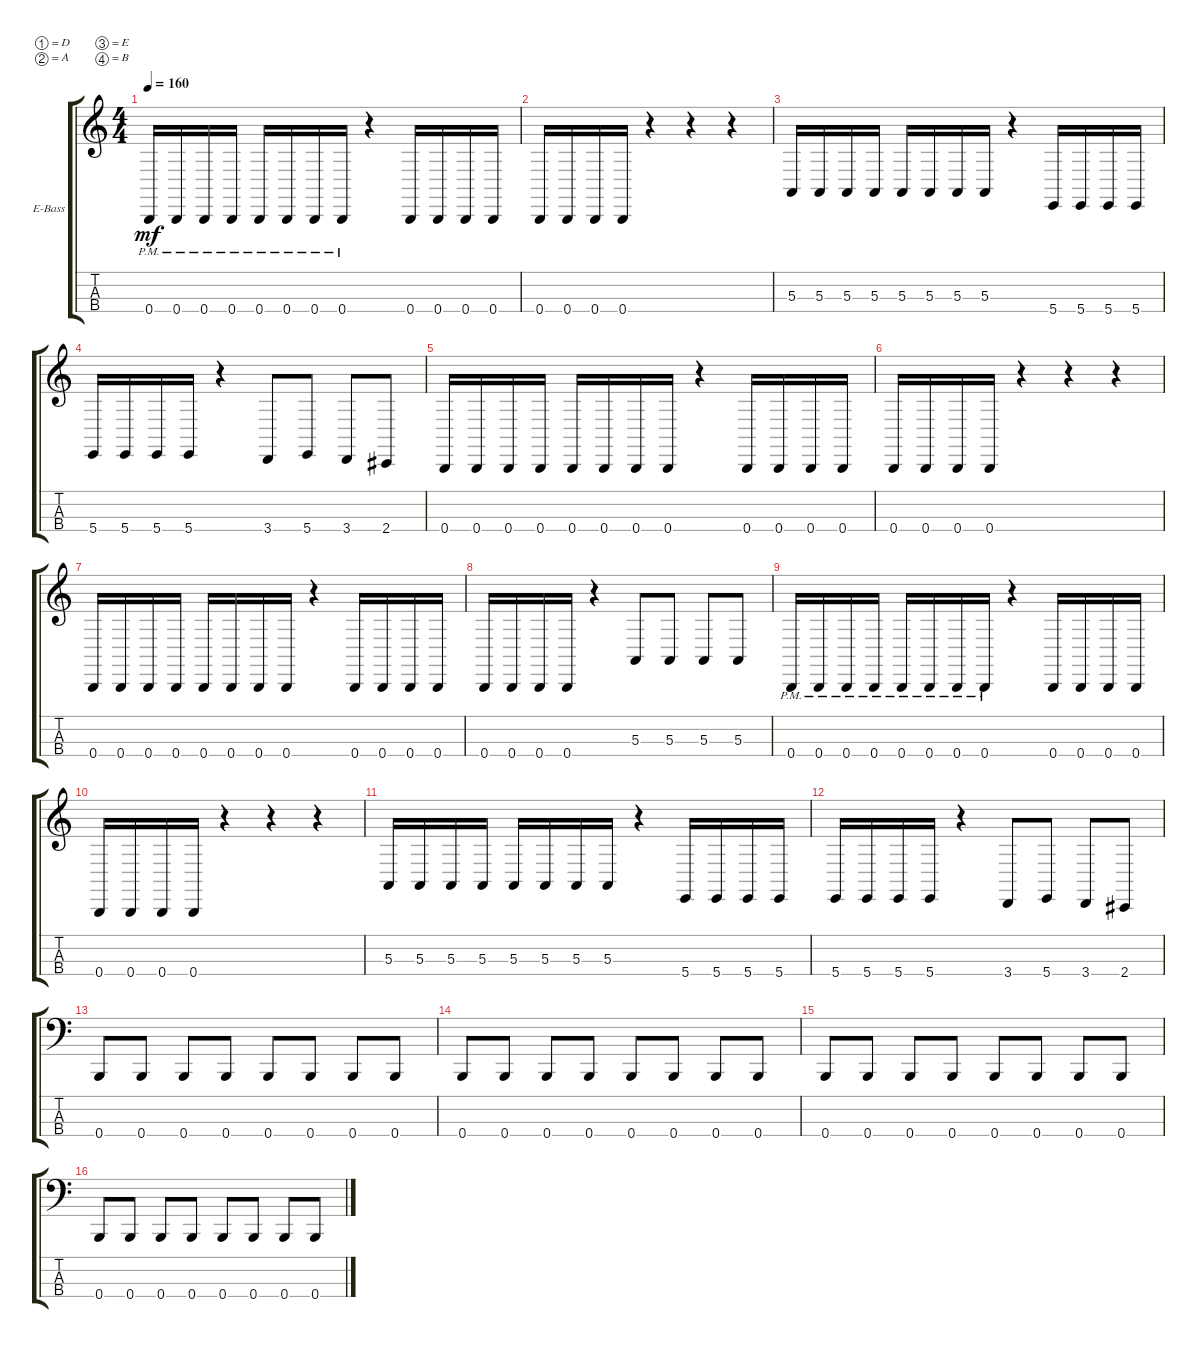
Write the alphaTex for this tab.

\bracketExtendMode groupsimilarinstruments
\firstSystemTrackNameOrientation horizontal
\otherSystemsTrackNameOrientation horizontal
\track ("Bass" "E-Bass") {instrument electricbassfinger}
\staff {score tabs}
\tuning (D2 A1 E1 B0)
\ts (4 4)
\tempo 160
\clef g2
\ks c
0.4{pm}.16{dy mf} 0.4{pm}.16 0.4{pm}.16 0.4{pm}.16 0.4{pm}.16 0.4{pm}.16 0.4{pm}.16 0.4{pm}.16 r.4 0.4.16 0.4.16 0.4.16 0.4.16 |
0.4.16 0.4.16 0.4.16 0.4.16 r.4 r.4 r.4 |
5.3.16 5.3.16 5.3.16 5.3.16 5.3.16 5.3.16 5.3.16 5.3.16 r.4 5.4.16 5.4.16 5.4.16 5.4.16 |
5.4.16 5.4.16 5.4.16 5.4.16 r.4 3.4.8 5.4.8 3.4.8 2.4.8 |
0.4.16 0.4.16 0.4.16 0.4.16 0.4.16 0.4.16 0.4.16 0.4.16 r.4 0.4.16 0.4.16 0.4.16 0.4.16 |
0.4.16 0.4.16 0.4.16 0.4.16 r.4 r.4 r.4 |
0.4.16 0.4.16 0.4.16 0.4.16 0.4.16 0.4.16 0.4.16 0.4.16 r.4 0.4.16 0.4.16 0.4.16 0.4.16 |
0.4.16 0.4.16 0.4.16 0.4.16 r.4 5.3.8 5.3.8 5.3.8 5.3.8 |
0.4{pm}.16 0.4{pm}.16 0.4{pm}.16 0.4{pm}.16 0.4{pm}.16 0.4{pm}.16 0.4{pm}.16 0.4{pm}.16 r.4 0.4.16 0.4.16 0.4.16 0.4.16 |
0.4.16 0.4.16 0.4.16 0.4.16 r.4 r.4 r.4 |
5.3.16 5.3.16 5.3.16 5.3.16 5.3.16 5.3.16 5.3.16 5.3.16 r.4 5.4.16 5.4.16 5.4.16 5.4.16 |
5.4.16 5.4.16 5.4.16 5.4.16 r.4 3.4.8 5.4.8 3.4.8 2.4.8 |
\clef f4
0.4.8 0.4.8 0.4.8 0.4.8 0.4.8 0.4.8 0.4.8 0.4.8 |
0.4.8 0.4.8 0.4.8 0.4.8 0.4.8 0.4.8 0.4.8 0.4.8 |
0.4.8 0.4.8 0.4.8 0.4.8 0.4.8 0.4.8 0.4.8 0.4.8 |
0.4.8 0.4.8 0.4.8 0.4.8 0.4.8 0.4.8 0.4.8 0.4.8
